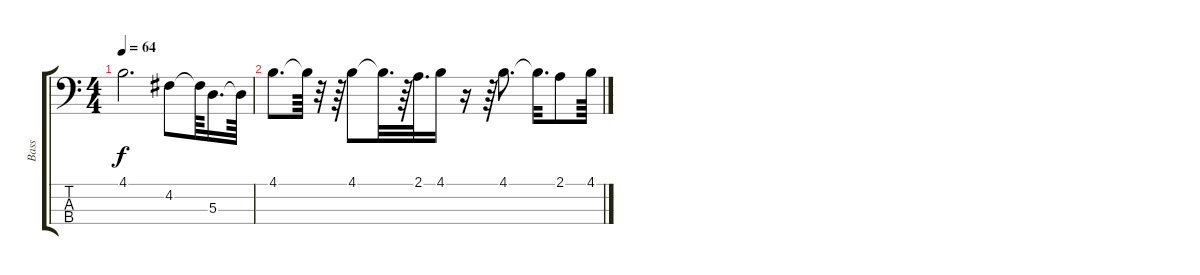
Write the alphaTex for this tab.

\track ("Bass" "Bass") {instrument acousticbass}
\staff {score tabs}
\tuning (G2 D2 A1 E1) {hide}
\ts (4 4)
\tempo 64
\clef f4
\ks c
4.1.2{d dy f} 4.2.8 4.2{t}.64 5.3.16{d} 5.3{t}.64 |
4.1.8{d} 4.1{t}.64 r.32 r.64 4.1.8 4.1{t}.32{d} r.64 2.1.32{d} 4.1.16 r.16 r.64 4.1.8{d} 4.1{t}.32{d} 2.1.8 4.1.64
